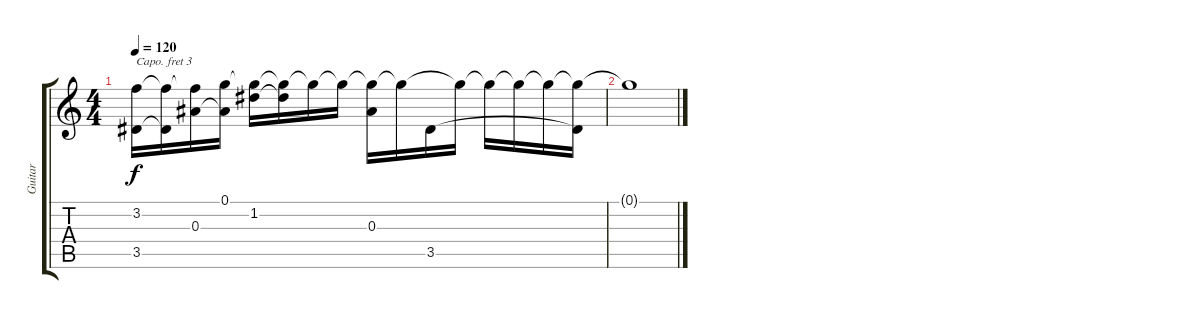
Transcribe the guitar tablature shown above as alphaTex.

\track ("Guitar" "Guitar") {instrument acousticguitarnylon}
\staff {score tabs}
\capo 3
\tuning (E4 B3 G3 D3 A2 E2) {hide}
\ts (4 4)
\tempo 120
\clef g2
\ks c
(3.2 3.5).16{dy f} (3.2{t} 3.5{t}).16 (3.2{t} 0.3).16 (0.1 0.3{t}).16 (0.1{t} 1.2).16 (0.1{t} 1.2{t}).16 0.1{t}.16 0.1{t}.16 (0.1{t} 0.3).16 0.1{t}.16 3.5.16 0.1{t}.16 0.1{t}.16 0.1{t}.16 0.1{t}.16 (0.1{t} 3.5{t}).16 |
0.1{t}.1
